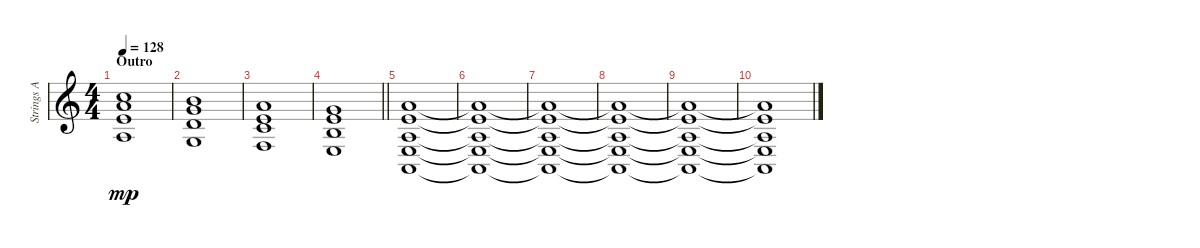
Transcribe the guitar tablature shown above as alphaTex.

\track ("Strings A" "Strings A") {instrument stringensemble1}
\staff {score}
\tuning (E4 B3 G3 D3 A2 E2) {hide}
\ts (4 4)
\section ("" "Outro")
\tempo 128
\clef g2
\ks c
(13.2 14.3 14.4 12.5).1{dy mp} |
(12.2 12.3 12.4 10.5).1 |
(10.2 9.3 10.4 8.5).1 |
\barLineRight lightlight
(8.2 9.3 9.4 7.5).1 |
(5.1 5.2 2.3 2.4 0.5).1 |
(5.1{t} 5.2{t} 2.3{t} 2.4{t} 0.5{t}).1 |
(5.1{t} 5.2{t} 2.3{t} 2.4{t} 0.5{t}).1 |
(5.1{t} 5.2{t} 2.3{t} 2.4{t} 0.5{t}).1 |
(5.1{t} 5.2{t} 2.3{t} 2.4{t} 0.5{t}).1 |
(5.1{t} 5.2{t} 2.3{t} 2.4{t} 0.5{t}).1
